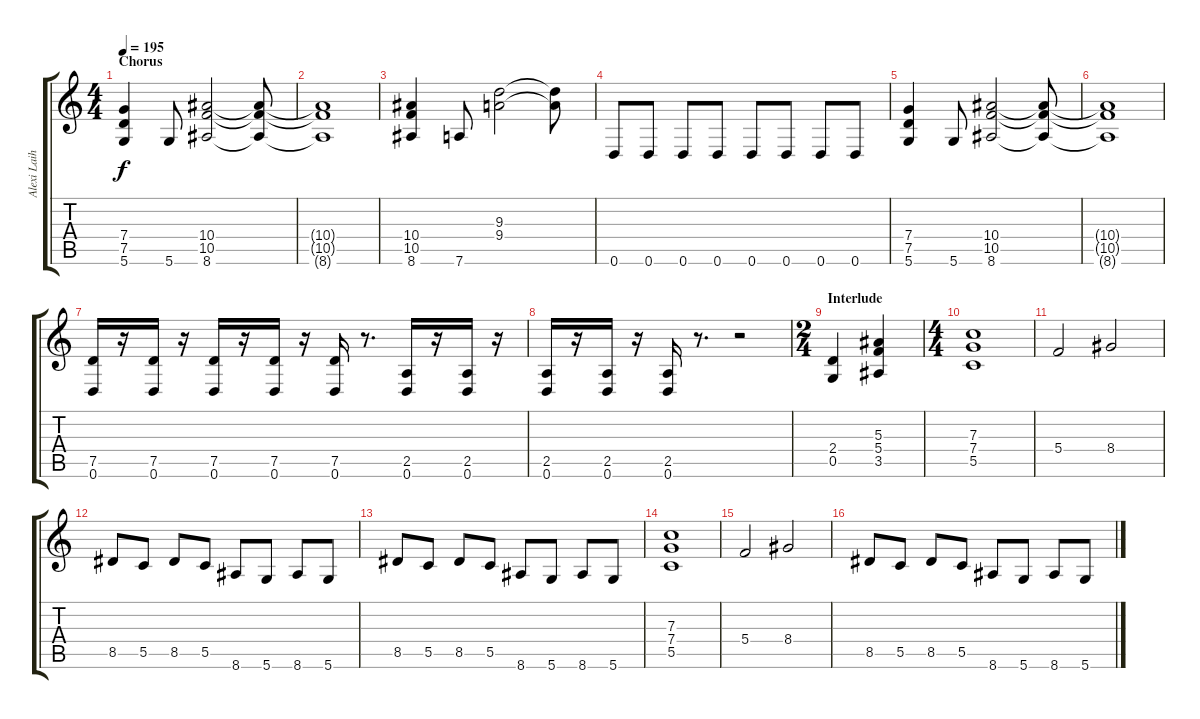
\track ("Alexi Laiho" "Alexi Laih") {instrument distortionguitar}
\staff {score tabs}
\tuning (D4 A3 F3 C3 G2 D2) {hide}
\ts (4 4)
\section ("" "Chorus")
\tempo 195
\clef g2
\ks c
(7.4 7.5 5.6).4{dy f instrument distortionguitar} 5.6.8 (10.4 10.5 8.6).2 (10.4{t} 10.5{t} 8.6{t}).8 |
(10.4{t} 10.5{t} 8.6{t}).1 |
(10.4 10.5 8.6).4 7.6.8 (9.3 9.4).2 (9.3{t} 9.4{t}).8 |
0.6.8 0.6.8 0.6.8 0.6.8 0.6.8 0.6.8 0.6.8 0.6.8 |
(7.4 7.5 5.6).4 5.6.8 (10.4 10.5 8.6).2 (10.4{t} 10.5{t} 8.6{t}).8 |
(10.4{t} 10.5{t} 8.6{t}).1 |
(7.5 0.6).16 r.16 (7.5 0.6).16 r.16 (7.5 0.6).16 r.16 (7.5 0.6).16 r.16 (7.5 0.6).16 r.8{d} (2.5 0.6).16 r.16 (2.5 0.6).16 r.16 |
(2.5 0.6).16 r.16 (2.5 0.6).16 r.16 (2.5 0.6).16 r.8{d} r.2 |
\ts (2 4)
\section ("" "Interlude")
(2.4 0.5).4 (5.3 5.4 3.5).4 |
\ts (4 4)
(7.3 7.4 5.5).1 |
5.4.2 8.4.2 |
8.5.8 5.5.8 8.5.8 5.5.8 8.6.8 5.6.8 8.6.8 5.6.8 |
8.5.8 5.5.8 8.5.8 5.5.8 8.6.8 5.6.8 8.6.8 5.6.8 |
(7.3 7.4 5.5).1 |
5.4.2 8.4.2 |
8.5.8 5.5.8 8.5.8 5.5.8 8.6.8 5.6.8 8.6.8 5.6.8
